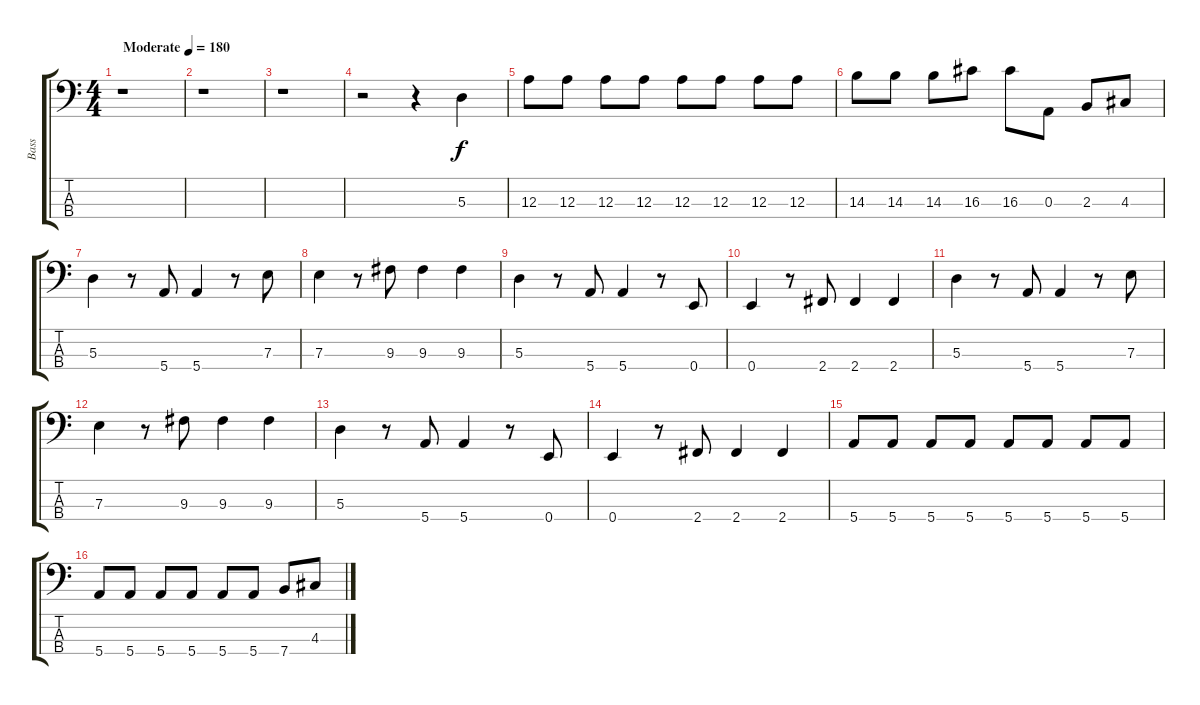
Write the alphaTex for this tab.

\track ("Bass" "Bass") {instrument electricbasspick}
\staff {score tabs}
\tuning (G2 D2 A1 E1) {hide}
\ts (4 4)
\tempo (180 "Moderate")
\clef f4
\ks c
r.1{dy f instrument electricbasspick} |
r.1 |
r.1 |
r.2 r.4 5.3.4 |
12.3.8 12.3.8 12.3.8 12.3.8 12.3.8 12.3.8 12.3.8 12.3.8 |
14.3.8 14.3.8 14.3.8 16.3.8 16.3.8 0.3.8 2.3.8 4.3.8 |
5.3.4 r.8 5.4.8 5.4.4 r.8 7.3.8 |
7.3.4 r.8 9.3.8 9.3.4 9.3.4 |
5.3.4 r.8 5.4.8 5.4.4 r.8 0.4.8 |
0.4.4 r.8 2.4.8 2.4.4 2.4.4 |
5.3.4 r.8 5.4.8 5.4.4 r.8 7.3.8 |
7.3.4 r.8 9.3.8 9.3.4 9.3.4 |
5.3.4 r.8 5.4.8 5.4.4 r.8 0.4.8 |
0.4.4 r.8 2.4.8 2.4.4 2.4.4 |
5.4.8 5.4.8 5.4.8 5.4.8 5.4.8 5.4.8 5.4.8 5.4.8 |
5.4.8 5.4.8 5.4.8 5.4.8 5.4.8 5.4.8 7.4.8 4.3.8
